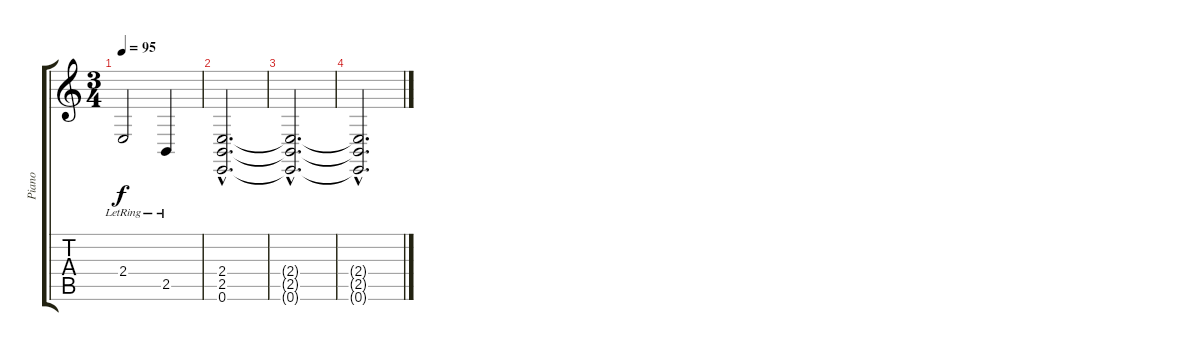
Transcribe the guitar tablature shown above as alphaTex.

\track ("Piano" "Piano") {instrument brightacousticpiano}
\staff {score tabs}
\tuning (E4 B3 G3 D3 A2 E2) {hide}
\ts (3 4)
\tempo 95
\clef g2
\ks c
2.4{lr}.2{dy f} 2.5{lr}.4 |
(2.4{hac} 2.5{hac} 0.6{hac}).2{d} |
(2.4{hac t} 2.5{hac t} 0.6{hac t}).2{d} |
(2.4{hac t} 2.5{hac t} 0.6{hac t}).2{d}
